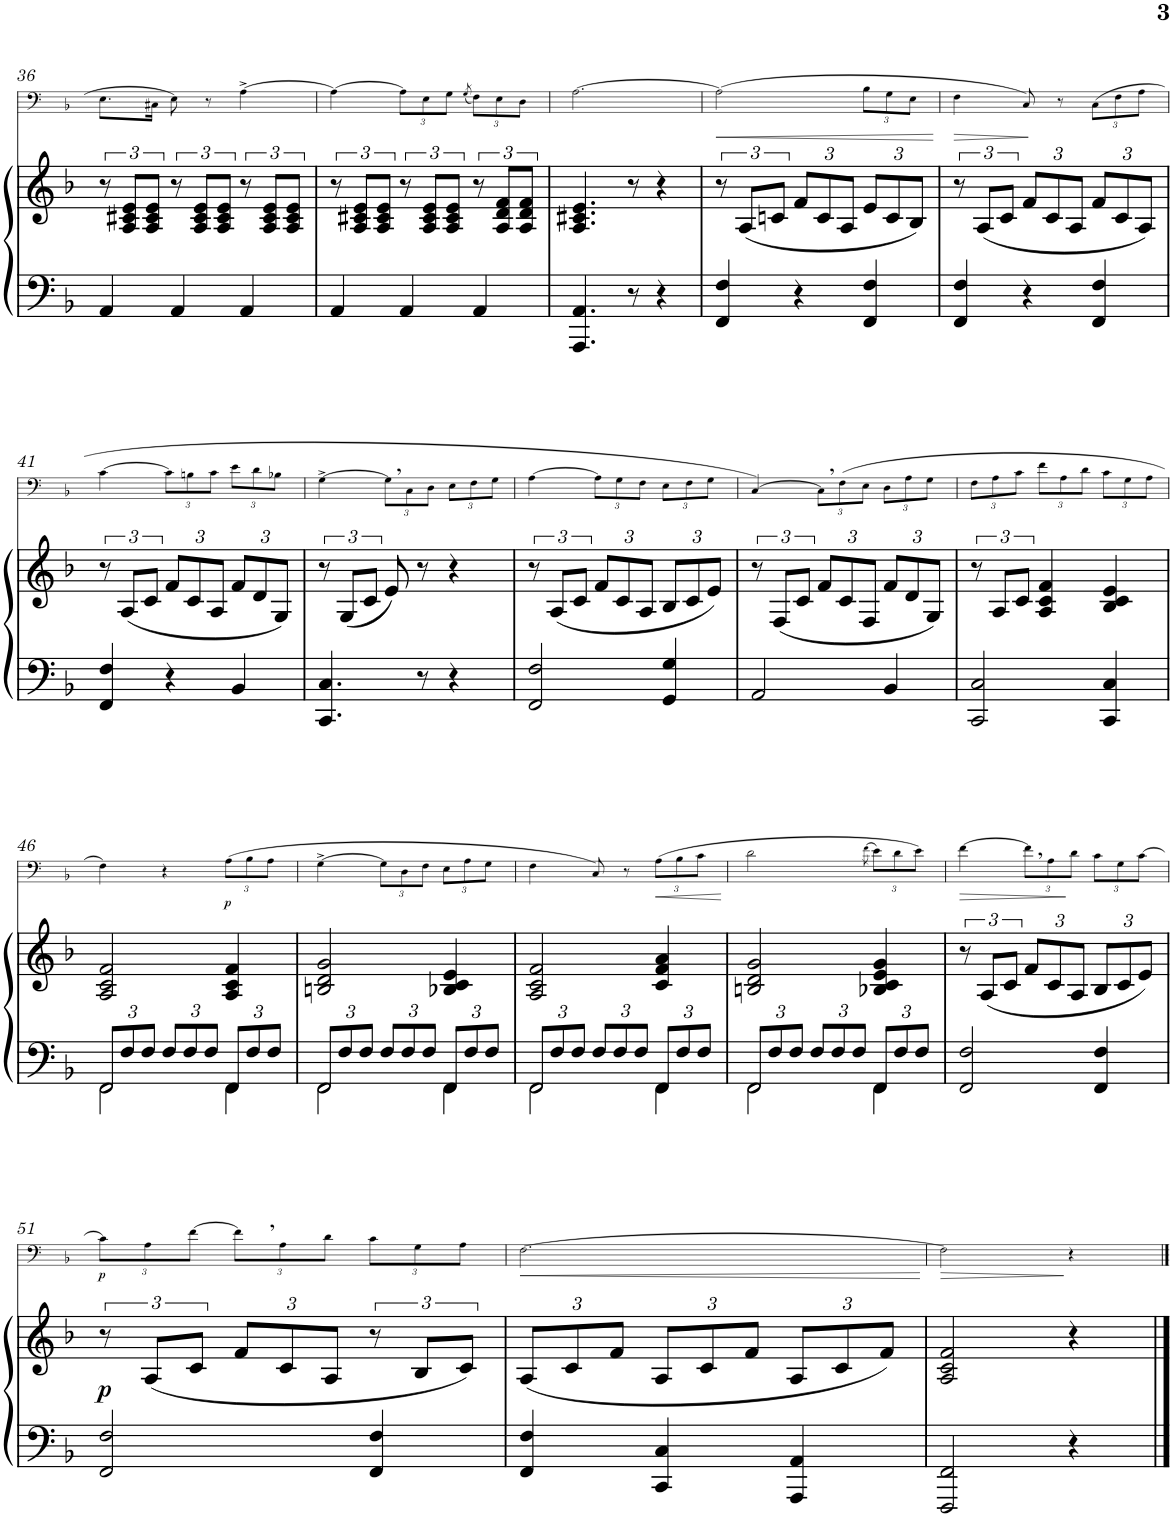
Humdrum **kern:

**kern	**kern	**dynam	**kern	**dynam
*part2	*part2	*part2	*part1	*part1
*staff3	*staff2	*staff2/3	*staff1	*staff1
*I"Piano	*	*	*I"Trombone	*
*I'Pno	*	*	*I'Trb	*
!!LO:PB:g=z
*clefF4	*clefG2	*	*clefF4	*
*k[b-]	*k[b-]	*	*k[b-]	*
*M3/4	*M3/4	*	*M3/4	*
=36	=36	=36	=36	=36
4AA/	12r	.	8.E\L	.
.	12A/ 12c#X/ 12e/L	.	.	.
.	12A/ 12c#/ 12e/J	.	.	.
.	.	.	16C#X\Jk	.
4AA/	12r	.	8E\	.
.	12A/ 12c#/ 12e/L	.	.	.
.	.	.	8r	.
.	12A/ 12c#/ 12e/J	.	.	.
4AA/	12r	.	[4A^\	.
.	12A/ 12c#/ 12e/L	.	.	.
.	12A/ 12c#/ 12e/J	.	.	.
=37	=37	=37	=37	=37
4AA/	12r	.	4A\_	.
.	12A/ 12c#X/ 12e/L	.	.	.
.	12A/ 12c#/ 12e/J	.	.	.
*	*	*	*Xbrackettup	*
4AA/	12r	.	12A\L]	.
.	12A/ 12c#/ 12e/L	.	12E\	.
.	12A/ 12c#/ 12e/J	.	12G\J	.
.	.	.	(8qG/	.
4AA/	12r	.	12F\L)	.
.	12A/ 12d/ 12f/L	.	12E\	.
.	12A/ 12d/ 12f/J	.	12D\J	.
=38	=38	=38	=38	=38
4.AAA/ 4.AA/	4.A/ 4.c#X/ 4.e/	.	[2.A\	.
8r	8r	.	.	.
4r	4r	.	.	.
=39	=39	=39	=39	=39
!	!	!	!	!LO:HP:b
4FF/ 4F/	12r	.	(2A\]	<
.	(12A/L	.	.	.
.	12cn/J	.	.	.
*	*Xbrackettup	*	*	*
4r	12f/L	.	.	.
.	12c/	.	.	.
.	12A/J	.	.	.
4FF/ 4F/	12e/L	.	12B-\L	.
.	12c/	.	12G\	.
.	12B-/J)	.	12E\J	.
.	.	.	.	[
=40	=40	=40	=40	=40
*	*brackettup	*	*	*
!	!	!	!	!LO:HP:b
4FF/ 4F/	12r	.	4F\	>
.	(12A/L	.	.	.
.	12c/J	.	.	.
*	*Xbrackettup	*	*	*
4r	12f/L	.	8C/)	.
.	12c/	.	.	.
.	.	.	8r	]
.	12A/J	.	.	.
4FF/ 4F/	12f/L	.	(12C\L	.
.	12c/	.	12F\	.
.	12A/J)	.	12A\J	.
!!LO:LB:g=z
=41	=41	=41	=41	=41
*	*brackettup	*	*	*
4FF/ 4F/	12r	.	[4c\	.
.	(12A/L	.	.	.
.	12c/J	.	.	.
*	*Xbrackettup	*	*	*
4r	12f/L	.	12c\L]	.
.	12c/	.	12Bn\	.
.	12A/J	.	12c\J	.
4BB-/	12f/L	.	12e\L	.
.	12d/	.	12d\	.
.	12G/J)	.	12B-X\J	.
=42	=42	=42	=42	=42
*	*brackettup	*	*	*
*	*^	*	*	*
4.CC/ 4.C/	12r	2ryy	.	[4G^\	.
.	(12G/L	.	.	.	.
.	12c/J	.	.	.	.
.	8e/)	.	.	12G,\L]	.
.	.	.	.	12C\	.
8r	8r	.	.	.	.
.	.	.	.	12D\J	.
4r	4r	4ryy	.	12E\L	.
.	.	.	.	12F\	.
.	.	.	.	12G\J	.
*	*v	*v	*	*	*
=43	=43	=43	=43	=43
2FF/ 2F/	12r	.	[4A\	.
.	(12A/L	.	.	.
.	12c/J	.	.	.
*	*Xbrackettup	*	*	*
.	12f/L	.	12A\L]	.
.	12c/	.	12G\	.
.	12A/J	.	12F\J	.
4GG/ 4G/	12B-/L	.	12E\L	.
.	12c/	.	12F\	.
.	12e/J)	.	12G\J	.
=44	=44	=44	=44	=44
*	*brackettup	*	*	*
2AA/	12r	.	[4C/)	.
.	(12F/L	.	.	.
.	12c/J	.	.	.
*	*Xbrackettup	*	*	*
.	12f/L	.	12C,\L]	.
.	12c/	.	(12F\	.
.	12F/J	.	12E\J	.
4BB-/	12f/L	.	12D\L	.
.	12d/	.	12A\	.
.	12G/J)	.	12G\J	.
=45	=45	=45	=45	=45
*	*brackettup	*	*	*
2CC/ 2C/	12r	.	12F\L	.
.	12A/L	.	12A\	.
.	12c/J	.	12c\J	.
.	4A/ 4c/ 4f/	.	12f\L	.
.	.	.	12A\	.
.	.	.	12d\J	.
4CC/ 4C/	4B-/ 4c/ 4e/	.	12c\L	.
.	.	.	12G\	.
.	.	.	12A\J	.
!!LO:LB:g=z
=46	=46	=46	=46	=46
*Xbrackettup	*	*	*	*
!LO:N:head=open	!	!	!	!
*^	*	*	*	*
12FF/L	2FF\	2A/ 2c/ 2f/	.	4F\)	.
12F/	.	.	.	.	.
12F/J	.	.	.	.	.
12F/L	.	.	.	4r	.
12F/	.	.	.	.	.
12F/J	.	.	.	.	.
!	!	!	!	!	!LO:DY:b
12FF/L	4FF\	4A/ 4c/ 4f/	.	(12A\L	p
12F/	.	.	.	12B-\	.
12F/J	.	.	.	12A\J	.
=47	=47	=47	=47	=47	=47
!LO:N:head=open	!	!	!	!	!
12FF/L	2FF\	2Bn/ 2d/ 2g/	.	[4G^\	.
12F/	.	.	.	.	.
12F/J	.	.	.	.	.
12F/L	.	.	.	12G\L]	.
12F/	.	.	.	12D\	.
12F/J	.	.	.	12F\J	.
12FF/L	4FF\	4B-X/ 4c/ 4e/	.	12E\L	.
12F/	.	.	.	12A\	.
12F/J	.	.	.	12G\J	.
=48	=48	=48	=48	=48	=48
!LO:N:head=open	!	!	!	!	!
12FF/L	2FF\	2A/ 2c/ 2f/	.	4F\	.
12F/	.	.	.	.	.
12F/J	.	.	.	.	.
12F/L	.	.	.	8C/)	.
12F/	.	.	.	.	.
.	.	.	.	8r	.
12F/J	.	.	.	.	.
!	!	!	!	!	!LO:HP:b
12FF/L	4FF\	4c/ 4f/ 4a/	.	(12A\L	<
12F/	.	.	.	12B-\	.
12F/J	.	.	.	12c\J	.
*v	*v	*	*	*	*
.	.	.	.	[
=49	=49	=49	=49	=49
!LO:N:head=open	!	!	!	!
*^	*	*	*	*
12FF/L	2FF\	2Bn/ 2d/ 2g/	.	2d\	.
12F/	.	.	.	.	.
12F/J	.	.	.	.	.
12F/L	.	.	.	.	.
12F/	.	.	.	.	.
12F/J	.	.	.	.	.
.	.	.	.	(8qf\	.
12FF/L	4FF\	4B-X/ 4c/ 4e/ 4g/	.	12e\L)	.
12F/	.	.	.	12d\	.
12F/J	.	.	.	12e\J)	.
*v	*v	*	*	*	*
=50	=50	=50	=50	=50
!	!	!	!	!LO:HP:b
2FF/ 2F/	12r	.	[4f\	>
.	(12A/L	.	.	.
.	12c/J	.	.	.
*	*Xbrackettup	*	*	*
.	12f/L	.	12f,\L]	.
.	12c/	.	12A\	.
.	12A/J	.	12d\J	]
4FF/ 4F/	12B-/L	.	12c\L	.
.	12c/	.	12G\	.
.	12e/J)	.	[12c\J	.
!!LO:LB:g=z
=51	=51	=51	=51	=51
*	*brackettup	*	*	*
!	!	!LO:DY:b	!	!LO:DY:b
2FF/ 2F/	12r	p	12c\L]	p
.	(12A/L	.	12A\	.
.	12c/J	.	[12f\J	.
*	*Xbrackettup	*	*	*
.	12f/L	.	12f,\L]	.
.	12c/	.	12A\	.
.	12A/J	.	12d\J	.
*	*brackettup	*	*	*
4FF/ 4F/	12r	.	12c\L	.
.	12B-/L	.	12G\	.
.	12c/J)	.	12A\J	.
=52	=52	=52	=52	=52
*	*Xbrackettup	*	*	*
!	!	!	!	!LO:HP:b
4FF/ 4F/	(12A/L	.	[2.F\	<
.	12c/	.	.	.
.	12f/J	.	.	.
4CC/ 4C/	12A/L	.	.	.
.	12c/	.	.	.
.	12f/J	.	.	.
4AAA/ 4AA/	12A/L	.	.	.
.	12c/	.	.	.
.	12f/J)	.	.	.
.	.	.	.	[
=53	=53	=53	=53	=53
!	!	!	!	!LO:HP:b
2FFF/ 2FF/	2A/ 2c/ 2f/	.	2F\]	>
4r	4r	.	4r	]
==	==	==	==	==
*-	*-	*-	*-	*-
